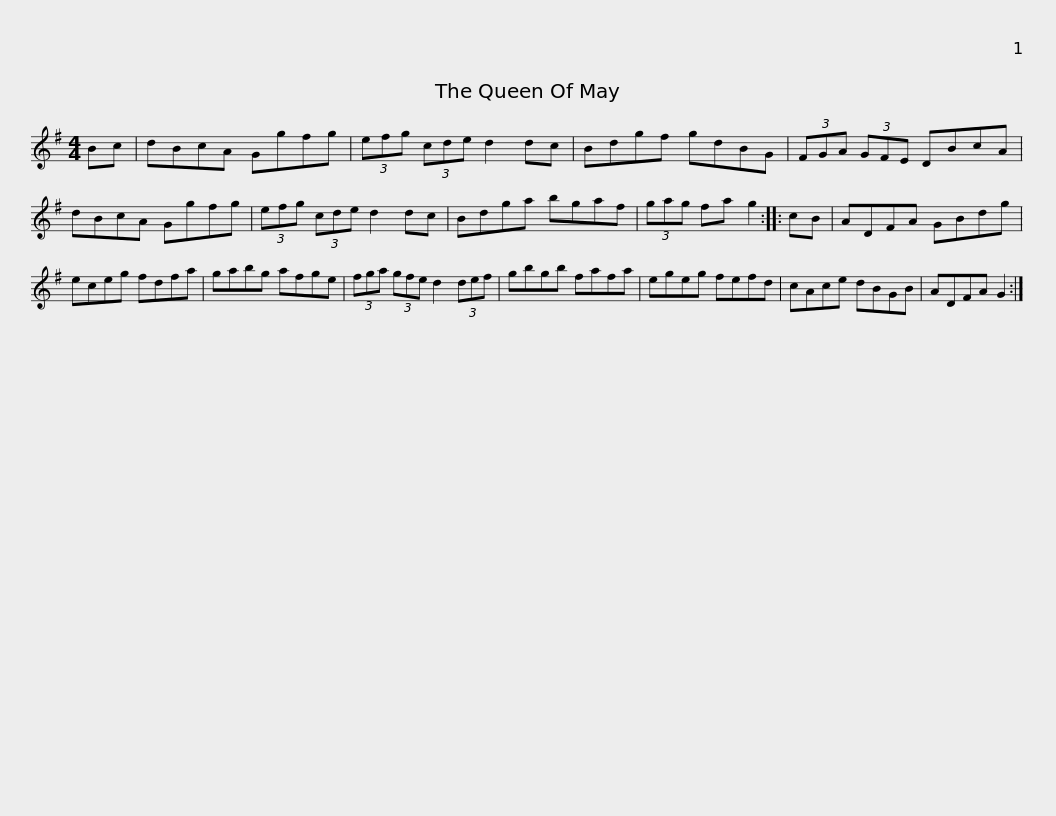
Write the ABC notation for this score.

X:1
L:1/8
M:4/4
I:linebreak $
K:G
V:1 treble
V:1
 Bc | dBcA Ggfg | (3efg (3cde d2 dc | Bdgf gdBG | (3FGA (3GFE DBcA | %5
 dBcA Ggfg |$ (3efg (3cde d2 dc | Bdga bgaf | (3gag fa g2 :: cB | %10
 ADFA GBdg | eceg fdfa |$ gabg afge | (3fga (3gfe d2 (3def | gbgb fafa | %15
 egeg fefd | cAce dBGB |$ ADFA G2 :| %18
